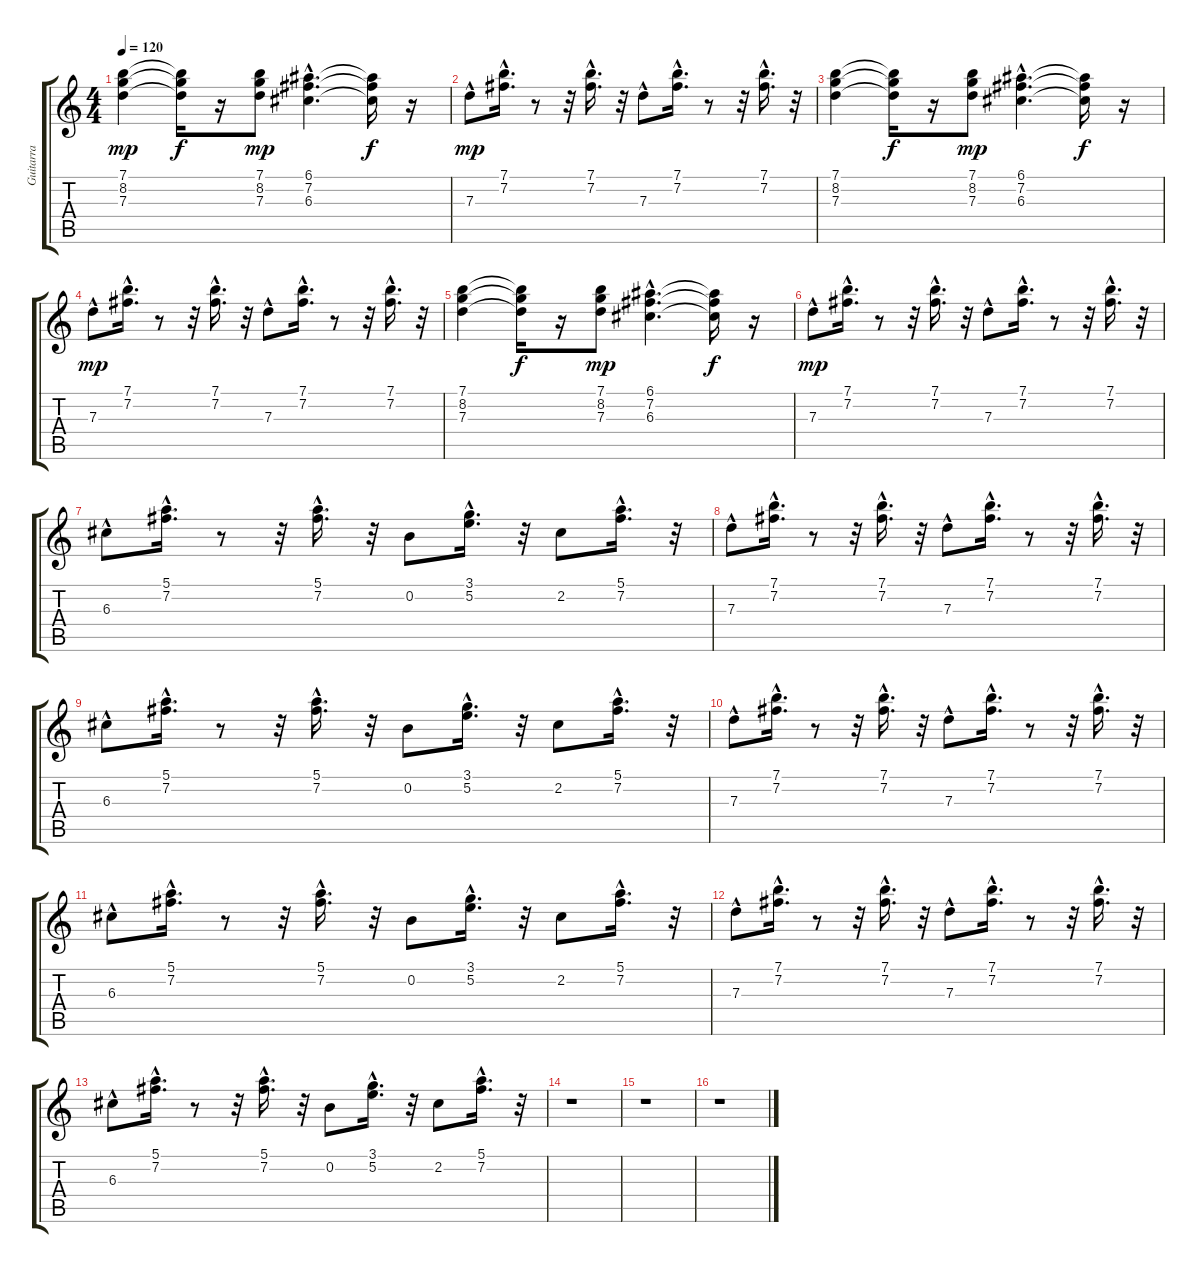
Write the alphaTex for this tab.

\track ("Guitarra" "Guitarra") {instrument electricguitarjazz}
\staff {score tabs}
\tuning (E4 B3 G3 D3 A2 E2) {hide}
\ts (4 4)
\tempo 120
\clef g2
\ks c
(7.1 8.2 7.3).4{dy mp} (7.1{t} 8.2{t} 7.3{t}).16{dy f} r.16 (7.1 8.2 7.3).8{dy mp} (6.1{hac} 7.2{hac} 6.3{hac}).4{d} (6.1{t} 7.2{t} 6.3{t}).16{dy f} r.16 |
7.3{hac}.8{dy mp} (7.1{hac} 7.2{hac}).16{d} r.8 r.32 (7.1{hac} 7.2{hac}).16{d} r.32 7.3{hac}.8 (7.1{hac} 7.2{hac}).16{d} r.8 r.32 (7.1{hac} 7.2{hac}).16{d} r.32 |
(7.1 8.2 7.3).4 (7.1{t} 8.2{t} 7.3{t}).16{dy f} r.16 (7.1 8.2 7.3).8{dy mp} (6.1{hac} 7.2{hac} 6.3{hac}).4{d} (6.1{t} 7.2{t} 6.3{t}).16{dy f} r.16 |
7.3{hac}.8{dy mp} (7.1{hac} 7.2{hac}).16{d} r.8 r.32 (7.1{hac} 7.2{hac}).16{d} r.32 7.3{hac}.8 (7.1{hac} 7.2{hac}).16{d} r.8 r.32 (7.1{hac} 7.2{hac}).16{d} r.32 |
(7.1 8.2 7.3).4 (7.1{t} 8.2{t} 7.3{t}).16{dy f} r.16 (7.1 8.2 7.3).8{dy mp} (6.1{hac} 7.2{hac} 6.3{hac}).4{d} (6.1{t} 7.2{t} 6.3{t}).16{dy f} r.16 |
7.3{hac}.8{dy mp} (7.1{hac} 7.2{hac}).16{d} r.8 r.32 (7.1{hac} 7.2{hac}).16{d} r.32 7.3{hac}.8 (7.1{hac} 7.2{hac}).16{d} r.8 r.32 (7.1{hac} 7.2{hac}).16{d} r.32 |
6.3{hac}.8 (5.1{hac} 7.2{hac}).16{d} r.8 r.32 (5.1{hac} 7.2{hac}).16{d} r.32 0.2.8 (3.1{hac} 5.2{hac}).16{d} r.32 2.2.8 (5.1{hac} 7.2{hac}).16{d} r.32 |
7.3{hac}.8 (7.1{hac} 7.2{hac}).16{d} r.8 r.32 (7.1{hac} 7.2{hac}).16{d} r.32 7.3{hac}.8 (7.1{hac} 7.2{hac}).16{d} r.8 r.32 (7.1{hac} 7.2{hac}).16{d} r.32 |
6.3{hac}.8 (5.1{hac} 7.2{hac}).16{d} r.8 r.32 (5.1{hac} 7.2{hac}).16{d} r.32 0.2.8 (3.1{hac} 5.2{hac}).16{d} r.32 2.2.8 (5.1{hac} 7.2{hac}).16{d} r.32 |
7.3{hac}.8 (7.1{hac} 7.2{hac}).16{d} r.8 r.32 (7.1{hac} 7.2{hac}).16{d} r.32 7.3{hac}.8 (7.1{hac} 7.2{hac}).16{d} r.8 r.32 (7.1{hac} 7.2{hac}).16{d} r.32 |
6.3{hac}.8 (5.1{hac} 7.2{hac}).16{d} r.8 r.32 (5.1{hac} 7.2{hac}).16{d} r.32 0.2.8 (3.1{hac} 5.2{hac}).16{d} r.32 2.2.8 (5.1{hac} 7.2{hac}).16{d} r.32 |
7.3{hac}.8 (7.1{hac} 7.2{hac}).16{d} r.8 r.32 (7.1{hac} 7.2{hac}).16{d} r.32 7.3{hac}.8 (7.1{hac} 7.2{hac}).16{d} r.8 r.32 (7.1{hac} 7.2{hac}).16{d} r.32 |
6.3{hac}.8 (5.1{hac} 7.2{hac}).16{d} r.8 r.32 (5.1{hac} 7.2{hac}).16{d} r.32 0.2.8 (3.1{hac} 5.2{hac}).16{d} r.32 2.2.8 (5.1{hac} 7.2{hac}).16{d} r.32 |
r.1 |
r.1 |
r.1
